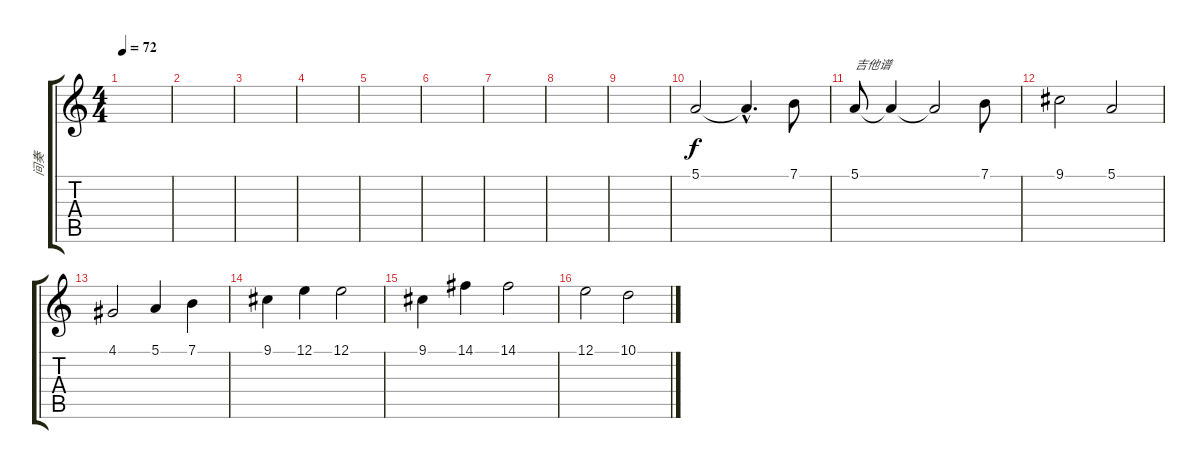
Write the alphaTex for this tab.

\track ("间奏" "间奏") {instrument cello}
\staff {score tabs}
\tuning (E4 B3 G3 D3 A2 E2) {hide}
\ts (4 4)
\tempo 72
\clef g2
\ks c
|
|
|
|
|
|
|
|
|
5.1.2 5.1{hac t}.4{d} 7.1.8 |
5.1.8{txt "吉他谱"} 5.1{t}.4 5.1{t}.2 7.1.8 |
9.1.2 5.1.2 |
4.1.2 5.1.4 7.1.4 |
9.1.4 12.1.4 12.1.2 |
9.1.4 14.1.4 14.1.2 |
12.1.2 10.1.2
